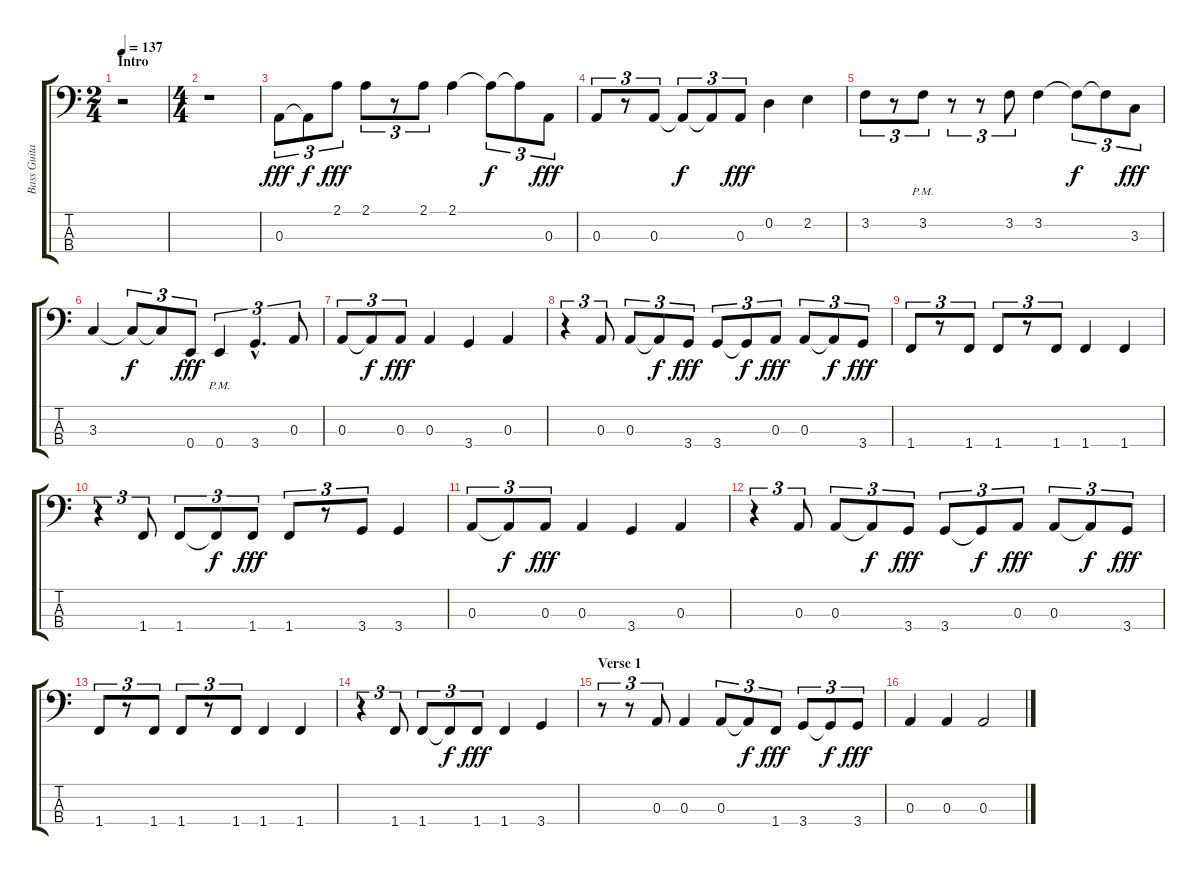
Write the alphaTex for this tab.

\track ("Bass Guitar" "Bass Guita") {instrument electricbassfinger}
\staff {score tabs}
\tuning (G2 D2 A1 E1) {hide}
\ts (2 4)
\section ("" "Intro")
\tempo 137
\clef f4
\ks c
r.2{dy fff instrument electricbassfinger} |
\ts (4 4)
r.1 |
0.3.8{tu (3 2)} 0.3{t}.8{tu (3 2) dy f} 2.1.8{tu (3 2) dy fff} 2.1.8{tu (3 2)} r.8{tu (3 2)} 2.1.8{tu (3 2)} 2.1.4 2.1{t}.8{tu (3 2) dy f} 2.1{t}.8{tu (3 2)} 0.3.8{tu (3 2) dy fff} |
0.3.8{tu (3 2)} r.8{tu (3 2)} 0.3.8{tu (3 2)} 0.3{t}.8{tu (3 2) dy f} 0.3{t}.8{tu (3 2)} 0.3.8{tu (3 2) dy fff} 0.2.4 2.2.4 |
3.2.8{tu (3 2)} r.8{tu (3 2)} 3.2{pm}.8{tu (3 2)} r.8{tu (3 2)} r.8{tu (3 2)} 3.2.8{tu (3 2)} 3.2.4 3.2{t}.8{tu (3 2) dy f} 3.2{t}.8{tu (3 2)} 3.3.8{tu (3 2) dy fff} |
3.3.4 3.3{t}.8{tu (3 2) dy f} 3.3{t}.8{tu (3 2)} 0.4.8{tu (3 2) dy fff} 0.4{pm}.4{tu (3 2)} 3.4{hac}.4{d tu (3 2)} 0.3.8{tu (3 2)} |
0.3.8{tu (3 2)} 0.3{t}.8{tu (3 2) dy f} 0.3.8{tu (3 2) dy fff} 0.3.4 3.4.4 0.3.4 |
r.4{tu (3 2)} 0.3.8{tu (3 2)} 0.3.8{tu (3 2)} 0.3{t}.8{tu (3 2) dy f} 3.4.8{tu (3 2) dy fff} 3.4.8{tu (3 2)} 3.4{t}.8{tu (3 2) dy f} 0.3.8{tu (3 2) dy fff} 0.3.8{tu (3 2)} 0.3{t}.8{tu (3 2) dy f} 3.4.8{tu (3 2) dy fff} |
1.4.8{tu (3 2)} r.8{tu (3 2)} 1.4.8{tu (3 2)} 1.4.8{tu (3 2)} r.8{tu (3 2)} 1.4.8{tu (3 2)} 1.4.4 1.4.4 |
r.4{tu (3 2)} 1.4.8{tu (3 2)} 1.4.8{tu (3 2)} 1.4{t}.8{tu (3 2) dy f} 1.4.8{tu (3 2) dy fff} 1.4.8{tu (3 2)} r.8{tu (3 2)} 3.4.8{tu (3 2)} 3.4.4 |
0.3.8{tu (3 2)} 0.3{t}.8{tu (3 2) dy f} 0.3.8{tu (3 2) dy fff} 0.3.4 3.4.4 0.3.4 |
r.4{tu (3 2)} 0.3.8{tu (3 2)} 0.3.8{tu (3 2)} 0.3{t}.8{tu (3 2) dy f} 3.4.8{tu (3 2) dy fff} 3.4.8{tu (3 2)} 3.4{t}.8{tu (3 2) dy f} 0.3.8{tu (3 2) dy fff} 0.3.8{tu (3 2)} 0.3{t}.8{tu (3 2) dy f} 3.4.8{tu (3 2) dy fff} |
1.4.8{tu (3 2)} r.8{tu (3 2)} 1.4.8{tu (3 2)} 1.4.8{tu (3 2)} r.8{tu (3 2)} 1.4.8{tu (3 2)} 1.4.4 1.4.4 |
r.4{tu (3 2)} 1.4.8{tu (3 2)} 1.4.8{tu (3 2)} 1.4{t}.8{tu (3 2) dy f} 1.4.8{tu (3 2) dy fff} 1.4.4 3.4.4 |
\section ("" "Verse 1")
r.8{tu (3 2)} r.8{tu (3 2)} 0.3.8{tu (3 2)} 0.3.4 0.3.8{tu (3 2)} 0.3{t}.8{tu (3 2) dy f} 1.4.8{tu (3 2) dy fff} 3.4.8{tu (3 2)} 3.4{t}.8{tu (3 2) dy f} 3.4.8{tu (3 2) dy fff} |
0.3.4 0.3.4 0.3.2
